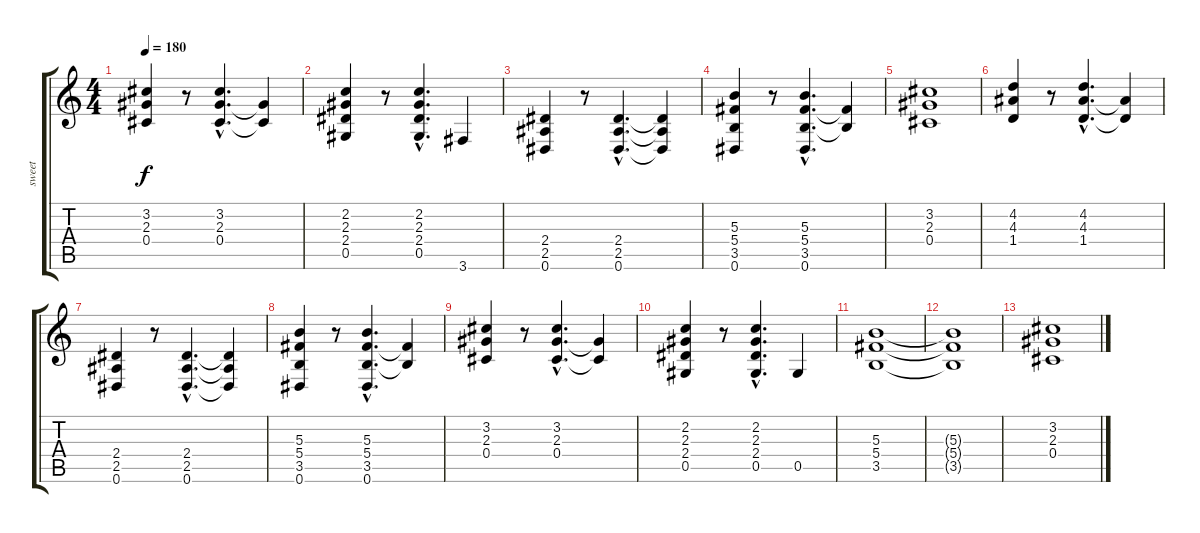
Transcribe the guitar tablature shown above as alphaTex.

\track ("sweet" "sweet") {instrument distortionguitar}
\staff {score tabs}
\tuning (Eb4 Bb3 Gb3 Db3 Ab2 Eb2) {hide}
\ts (4 4)
\tempo 180
\clef g2
\ks c
(3.2 2.3 0.4).4{dy f} r.8 (3.2{hac} 2.3{hac} 0.4{hac}).4{d} (2.3{t} 0.4{t}).4 |
(2.2 2.3 2.4 0.5).4 r.8 (2.2{hac} 2.3{hac} 2.4{hac} 0.5{hac}).4{d} 3.6.4 |
(2.4 2.5 0.6).4 r.8 (2.4{hac} 2.5{hac} 0.6{hac}).4{d} (2.4{t} 2.5{t} 0.6{t}).4 |
(5.3 5.4 3.5 0.6).4 r.8 (5.3{hac} 5.4{hac} 3.5{hac} 0.6{hac}).4{d} (5.4{t} 3.5{t}).4 |
(3.2 2.3 0.4).1 |
(4.2 4.3 1.4).4 r.8 (4.2{hac} 4.3{hac} 1.4{hac}).4{d} (4.3{t} 1.4{t}).4 |
(2.4 2.5 0.6).4 r.8 (2.4{hac} 2.5{hac} 0.6{hac}).4{d} (2.4{t} 2.5{t} 0.6{t}).4 |
(5.3 5.4 3.5 0.6).4 r.8 (5.3{hac} 5.4{hac} 3.5{hac} 0.6{hac}).4{d} (5.4{t} 3.5{t}).4 |
(3.2 2.3 0.4).4 r.8 (3.2{hac} 2.3{hac} 0.4{hac}).4{d} (2.3{t} 0.4{t}).4 |
(2.2 2.3 2.4 0.5).4 r.8 (2.2{hac} 2.3{hac} 2.4{hac} 0.5{hac}).4{d} 0.5.4 |
(5.3 5.4 3.5).1 |
(5.3{t} 5.4{t} 3.5{t}).1 |
(3.2 2.3 0.4).1
